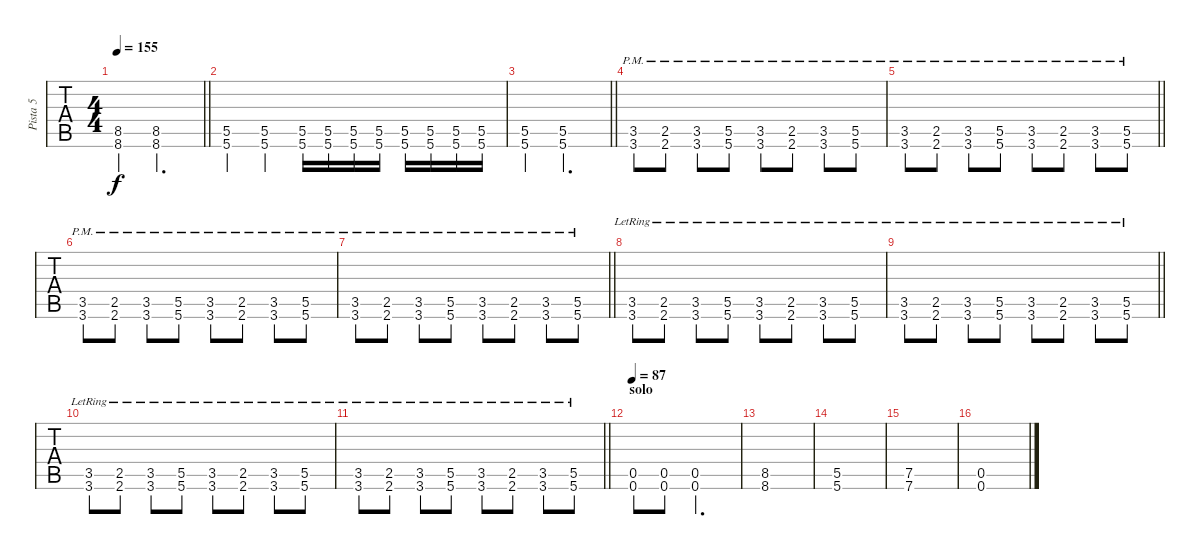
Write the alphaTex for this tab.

\track ("Pista 5" "Pista 5") {instrument overdrivenguitar}
\staff {tabs}
\tuning (D4 A3 F3 C3 G2 C2) {hide}
\ts (4 4)
\tempo 155
\clef g2
\barLineRight lightlight
\ks c
(8.5 8.6).4{dy f} (8.5 8.6).2{d} |
(5.5 5.6).4 (5.5 5.6).4 (5.5 5.6).16 (5.5 5.6).16 (5.5 5.6).16 (5.5 5.6).16 (5.5 5.6).16 (5.5 5.6).16 (5.5 5.6).16 (5.5 5.6).16 |
\barLineRight lightlight
(5.5 5.6).4 (5.5 5.6).2{d} |
(3.5{pm} 3.6{pm}).8 (2.5{pm} 2.6{pm}).8 (3.5{pm} 3.6{pm}).8 (5.5{pm} 5.6{pm}).8 (3.5{pm} 3.6{pm}).8 (2.5{pm} 2.6{pm}).8 (3.5{pm} 3.6{pm}).8 (5.5{pm} 5.6{pm}).8 |
\barLineRight lightlight
(3.5{pm} 3.6{pm}).8 (2.5{pm} 2.6{pm}).8 (3.5{pm} 3.6{pm}).8 (5.5{pm} 5.6{pm}).8 (3.5{pm} 3.6{pm}).8 (2.5{pm} 2.6{pm}).8 (3.5{pm} 3.6{pm}).8 (5.5{pm} 5.6{pm}).8 |
(3.5{pm} 3.6{pm}).8 (2.5{pm} 2.6{pm}).8 (3.5{pm} 3.6{pm}).8 (5.5{pm} 5.6{pm}).8 (3.5{pm} 3.6{pm}).8 (2.5{pm} 2.6{pm}).8 (3.5{pm} 3.6{pm}).8 (5.5{pm} 5.6{pm}).8 |
\barLineRight lightlight
(3.5{pm} 3.6{pm}).8 (2.5{pm} 2.6{pm}).8 (3.5{pm} 3.6{pm}).8 (5.5{pm} 5.6{pm}).8 (3.5{pm} 3.6{pm}).8 (2.5{pm} 2.6{pm}).8 (3.5{pm} 3.6{pm}).8 (5.5{pm} 5.6{pm}).8 |
(3.5{lr} 3.6{lr}).8 (2.5{lr} 2.6{lr}).8 (3.5{lr} 3.6{lr}).8 (5.5{lr} 5.6{lr}).8 (3.5{lr} 3.6{lr}).8 (2.5{lr} 2.6{lr}).8 (3.5{lr} 3.6{lr}).8 (5.5{lr} 5.6{lr}).8 |
\barLineRight lightlight
(3.5{lr} 3.6{lr}).8 (2.5{lr} 2.6{lr}).8 (3.5{lr} 3.6{lr}).8 (5.5{lr} 5.6{lr}).8 (3.5{lr} 3.6{lr}).8 (2.5{lr} 2.6{lr}).8 (3.5{lr} 3.6{lr}).8 (5.5{lr} 5.6{lr}).8 |
(3.5{lr} 3.6{lr}).8 (2.5{lr} 2.6{lr}).8 (3.5{lr} 3.6{lr}).8 (5.5{lr} 5.6{lr}).8 (3.5{lr} 3.6{lr}).8 (2.5{lr} 2.6{lr}).8 (3.5{lr} 3.6{lr}).8 (5.5{lr} 5.6{lr}).8 |
\barLineRight lightlight
(3.5{lr} 3.6{lr}).8 (2.5{lr} 2.6{lr}).8 (3.5{lr} 3.6{lr}).8 (5.5{lr} 5.6{lr}).8 (3.5{lr} 3.6{lr}).8 (2.5{lr} 2.6{lr}).8 (3.5{lr} 3.6{lr}).8 (5.5{lr} 5.6{lr}).8 |
\section ("" "solo")
\tempo 87
(0.5 0.6).8 (0.5 0.6).8 (0.5 0.6).2{d} |
(8.5 8.6).1 |
(5.5 5.6).1 |
(7.5 7.6).1 |
(0.5 0.6).1
